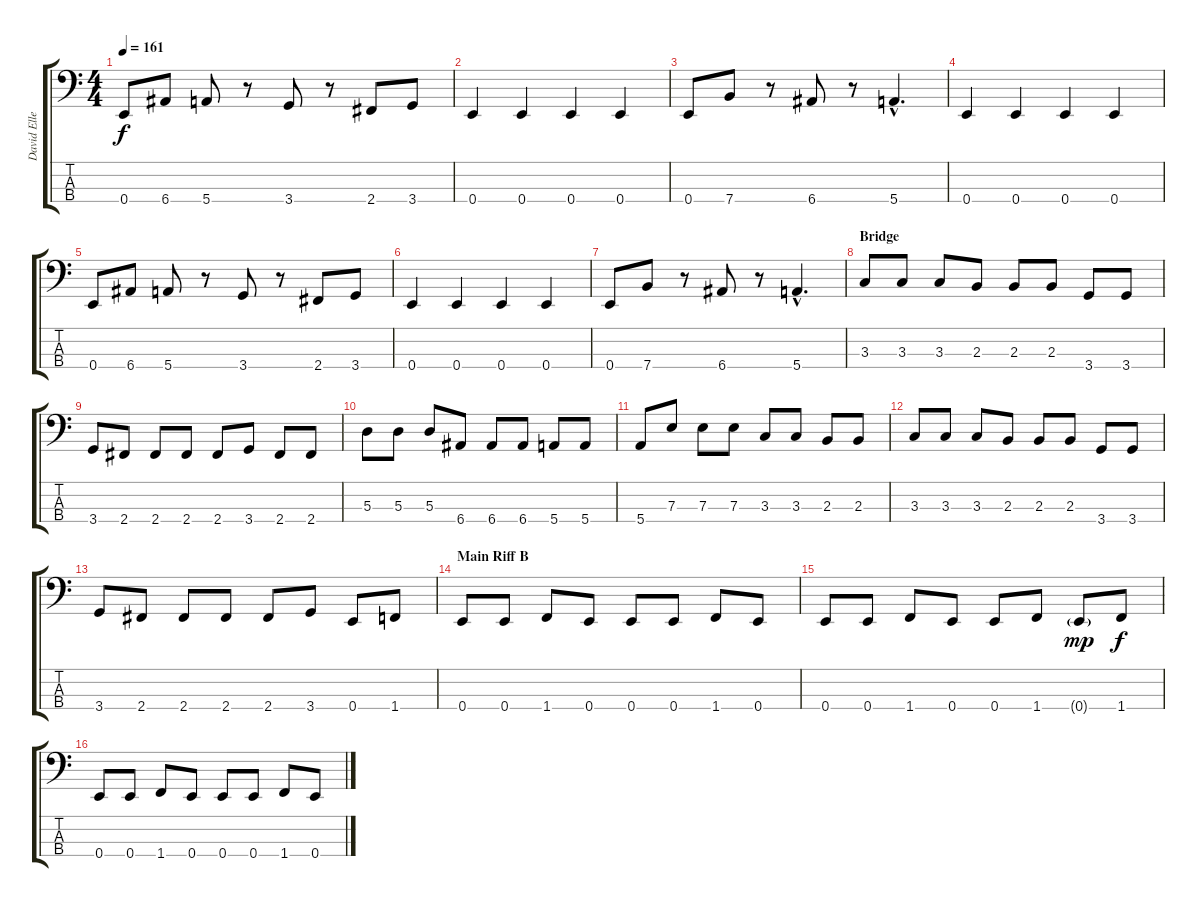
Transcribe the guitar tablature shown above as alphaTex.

\track ("David Ellefson" "David Elle") {instrument electricbasspick}
\staff {score tabs}
\tuning (G2 D2 A1 E1) {hide}
\ts (4 4)
\tempo 161
\clef f4
\ks c
0.4.8{dy f} 6.4.8 5.4.8 r.8 3.4.8 r.8 2.4.8 3.4.8 |
0.4.4 0.4.4 0.4.4 0.4.4 |
0.4.8 7.4.8 r.8 6.4.8 r.8 5.4{hac}.4{d} |
0.4.4 0.4.4 0.4.4 0.4.4 |
0.4.8 6.4.8 5.4.8 r.8 3.4.8 r.8 2.4.8 3.4.8 |
0.4.4 0.4.4 0.4.4 0.4.4 |
0.4.8 7.4.8 r.8 6.4.8 r.8 5.4{hac}.4{d} |
\section ("" "Bridge")
3.3.8 3.3.8 3.3.8 2.3.8 2.3.8 2.3.8 3.4.8 3.4.8 |
3.4.8 2.4.8 2.4.8 2.4.8 2.4.8 3.4.8 2.4.8 2.4.8 |
5.3.8 5.3.8 5.3.8 6.4.8 6.4.8 6.4.8 5.4.8 5.4.8 |
5.4.8 7.3.8 7.3.8 7.3.8 3.3.8 3.3.8 2.3.8 2.3.8 |
3.3.8 3.3.8 3.3.8 2.3.8 2.3.8 2.3.8 3.4.8 3.4.8 |
3.4.8 2.4.8 2.4.8 2.4.8 2.4.8 3.4.8 0.4.8 1.4.8 |
\section ("" "Main Riff B")
0.4.8 0.4.8 1.4.8 0.4.8 0.4.8 0.4.8 1.4.8 0.4.8 |
0.4.8 0.4.8 1.4.8 0.4.8 0.4.8 1.4.8 0.4{g}.8{dy mp} 1.4.8{dy f} |
0.4.8 0.4.8 1.4.8 0.4.8 0.4.8 0.4.8 1.4.8 0.4.8
